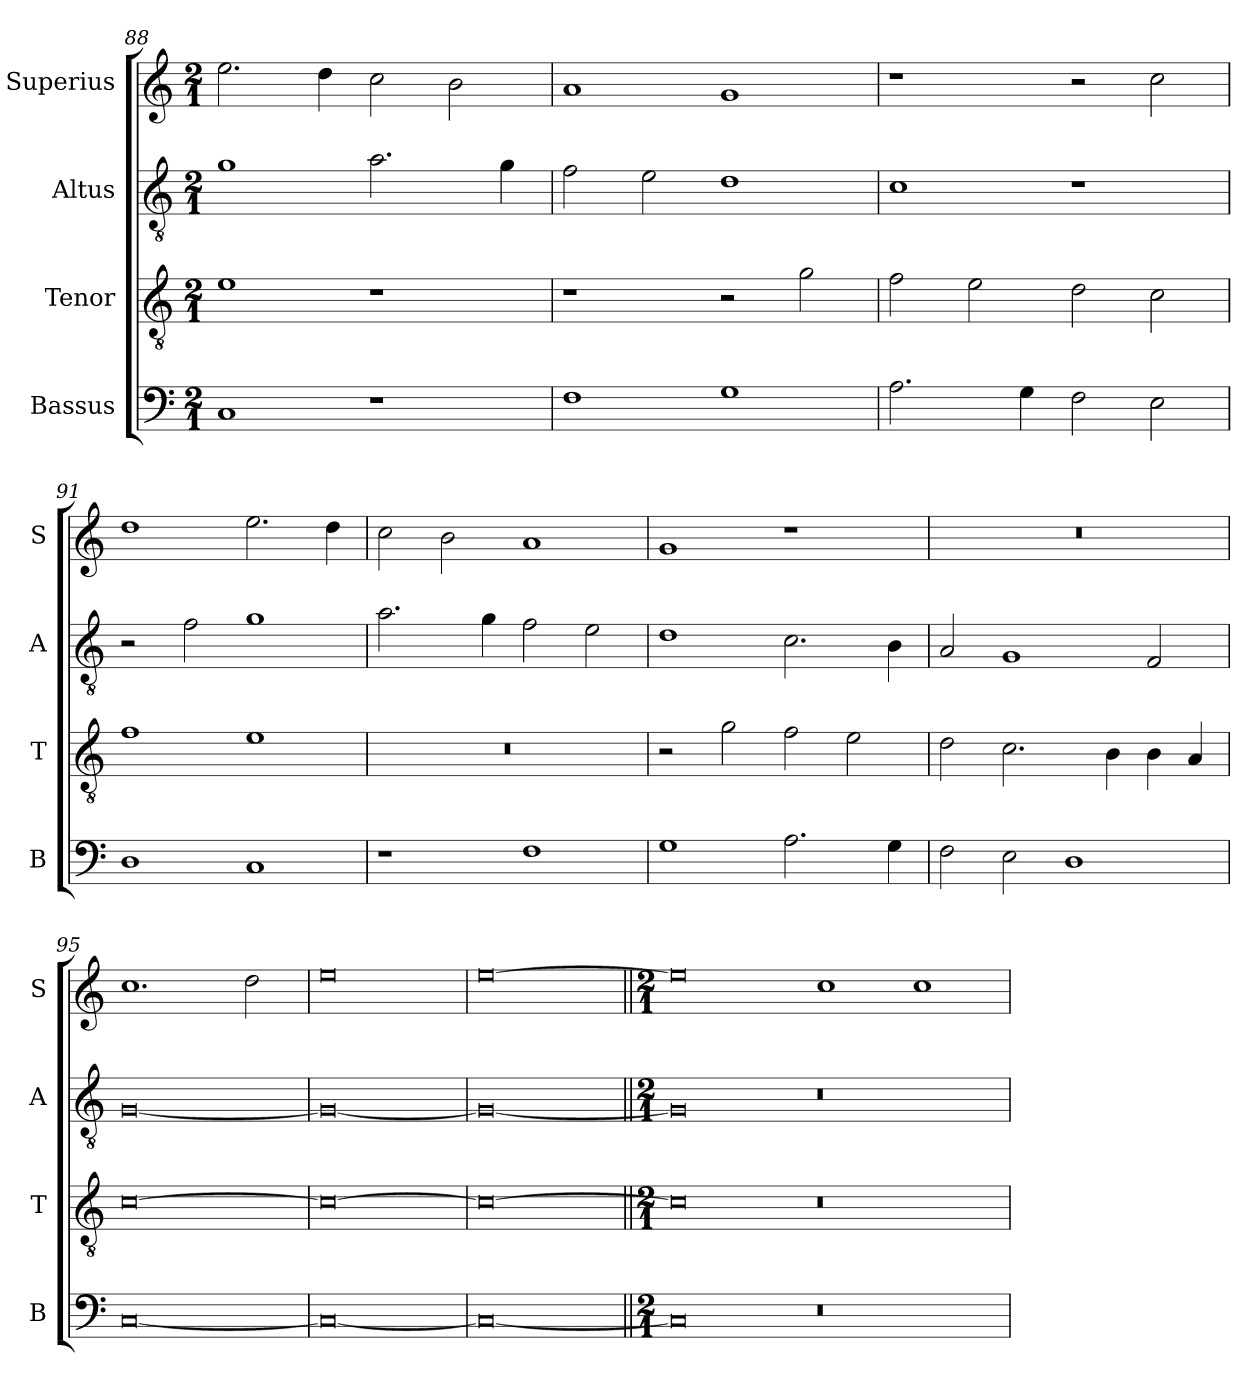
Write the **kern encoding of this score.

**kern	**kern	**kern	**kern
*part4	*part3	*part2	*part1
*staff4	*staff3	*staff2	*staff1
*I"Bassus	*I"Tenor	*I"Altus	*I"Superius
*I'B	*I'T	*I'A	*I'S
*clefF4	*clefGv2	*clefGv2	*clefG2
*k[]	*k[]	*k[]	*k[]
*C:	*C:	*C:	*C:
*M2/1	*M2/1	*M2/1	*M2/1
=88	=88	=88	=88
1C	1e	1g	2.ee
.	.	.	4dd
1r	1r	2.a	2cc
.	.	.	2b
.	.	4g	.
=89	=89	=89	=89
1F	1r	2f	1a
.	.	2e	.
1G	2r	1d	1g
.	2g	.	.
=90	=90	=90	=90
2.A	2f	1c	1r
.	2e	.	.
4G	.	.	.
2F	2d	1r	2r
2E	2c	.	2cc
=91	=91	=91	=91
1D	1f	2r	1dd
.	.	2f	.
1C	1e	1g	2.ee
.	.	.	4dd
=92	=92	=92	=92
1r	0r	2.a	2cc
.	.	.	2b
.	.	4g	.
1F	.	2f	1a
.	.	2e	.
=93	=93	=93	=93
1G	2r	1d	1g
.	2g	.	.
2.A	2f	2.c	1r
.	2e	.	.
4G	.	4B	.
=94	=94	=94	=94
2F	2d	2A	0r
2E	2.c	1G	.
1D	.	.	.
.	4B	.	.
.	4B	2F	.
.	4A	.	.
=95	=95	=95	=95
[0C	[0c	[0G	1.cc
.	.	.	2dd
=96	=96	=96	=96
0C_	0c_	0G_	0ee
=97	=97	=97	=97
0C_	0c_	0G_	[0ee
=98||	=98||	=98||	=98||
*M2/1	*M2/1	*M2/1	*M2/1
0C]	0c]	0G]	0ee]
0r	0r	0r	1cc
.	.	.	1cc
=	=	=	=
*-	*-	*-	*-
